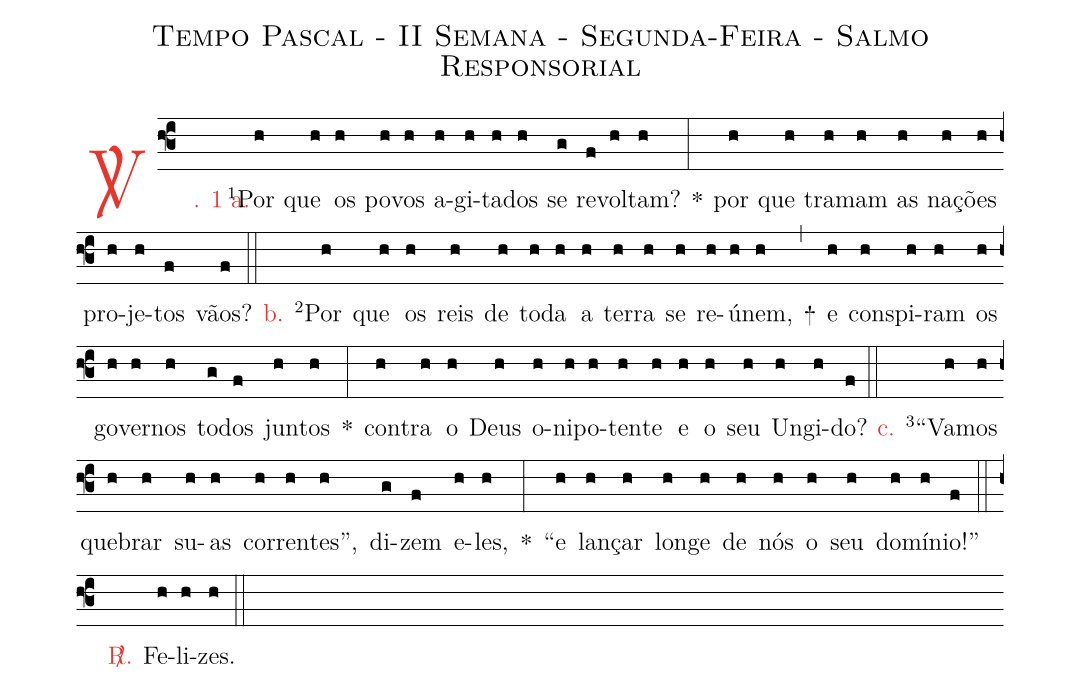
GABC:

name: Tempo Pascal - II Semana - Segunda-Feira - Salmo Responsorial;
%%
(f3)

<c><sp>V/</sp>. 1 a.</c>() <v>\VSup{1}</v>Por(h) que(h) os(h) po(h)vos(h) a(h)gi(h)ta(h)dos(h) se(g) re(f)vol(h)tam?(h) *(:)
por(h) que(h) tra(h)mam(h) as(h) na(h)ções(h) pro(h)je(h)tos(f) vãos?(f)

(::)

<nlba><c>b.</c>() <v>\VSup{2}</v>Por</nlba>(h) que(h) os(h) reis(h) de(h) to(h)da(h) a(h) ter(h)ra(h) se(h) re(h)ú(h)nem,(h) +(,)
e(h) cons(h)pi(h)ram(h) os(h) go(h)ver(h)nos(h) to(g)dos(f) jun(h)tos(h) *(:)
con(h)tra(h) o(h) Deus(h) o(h)ni(h)po(h)ten(h)te(h) e(h) o(h) seu(h) Un(h)gi(h)do?(f)

(::)

<nlba><c>c.</c>() <v>\VSup{3}</v>``Va</nlba>(h)mos(h) que(h)brar(h) su(h)as(h) cor(h)ren(h)tes'',(h) di(g)zem(f) e(h)les,(h) *(:)
``e(h) lan(h)çar(h) lon(h)ge(h) de(h) nós(h) o(h) seu(h) do(h)mí(h)nio!''(f)

(::)

<nlba><c><sp>R/</sp>.</c>() Fe</nlba>(h)li(h)zes.(h)

(::)
